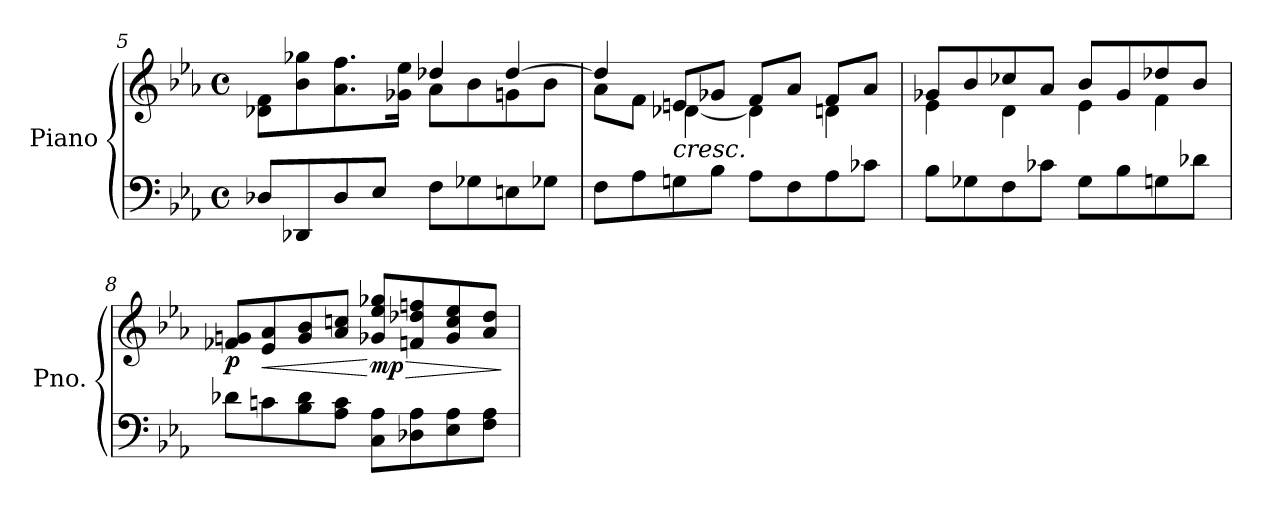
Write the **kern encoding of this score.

**kern	**kern	**dynam
*part1	*part1	*part1
*staff2	*staff1	*staff1/2
*I"Piano	*	*
*I'Pno.	*	*
!!LO:LB:g=z
*clefF4	*clefG2	*
*k[b-e-a-]	*k[b-e-a-]	*
*M4/4	*M4/4	*
*met(c)	*met(c)	*
=5	=5	=5
*	*^	*
8D-X/L	8d-X\ 8f\L	2ryy	.
8DD-X/	8b-\ 8gg-X\	.	.
8D-/	8.a-\ 8.ff\	.	.
8E-/J	.	.	.
.	16g-X\ 16ee-\Jk	.	.
8F\L	4dd-X/	8a-\L	.
8G-X\	.	8b-\	.
8En\	[4dd-/	8gn\	.
8G-X\J	.	8b-\J	.
=6	=6	=6	=6
8F\L	4dd-/]	8a-\L	.
8A-\	.	8f\J	.
!	!LO:TX:b:i:t=cresc.	!	!
8Gn\	8en/L	[4d-X\	.
8B-\J	8g-X/J	.	.
8A-\L	8f/L	4d-\]	.
8F\	8a-/J	.	.
8A-\	8f/L	4dn\	.
8c-X\J	8a-/J	.	.
=7	=7	=7	=7
8B-\L	8g-X/L	4e-\	.
8G-X\	8b-/	.	.
8F\	8cc-X/	4d\	.
8c-X\J	8a-/J	.	.
8G-\L	8b-/L	4e-\	.
8B-\	8g-/	.	.
8Gn\	8dd-X/	4f\	.
8d-X\J	8b-/J	.	.
*	*v	*v	*
=8	=8	=8
!	!	!LO:DY:b
8d-X\L	8f-X/ 8gn/L	p
!	!	!LO:HP:b
8cn\	8e-/ 8a-/	<
8B-\ 8d-\	8g/ 8b-/	.
8A-\ 8c\J	8a-/ 8ccn/J	.
!	!	!LO:HP:n=1:b
!	!	!LO:DY:n=1:b
8C\ 8A-\L	8g-X/ 8ee-/ 8gg-X/L	[ > mp
8D-X\ 8A-\	8fn/ 8dd-X/ 8ffn/	.
8E-\ 8A-\	8g-/ 8cc/ 8ee-/	.
8F\ 8A-\J	8a-/ 8dd-/J	.
.	.	]
=	=	=
*-	*-	*-
